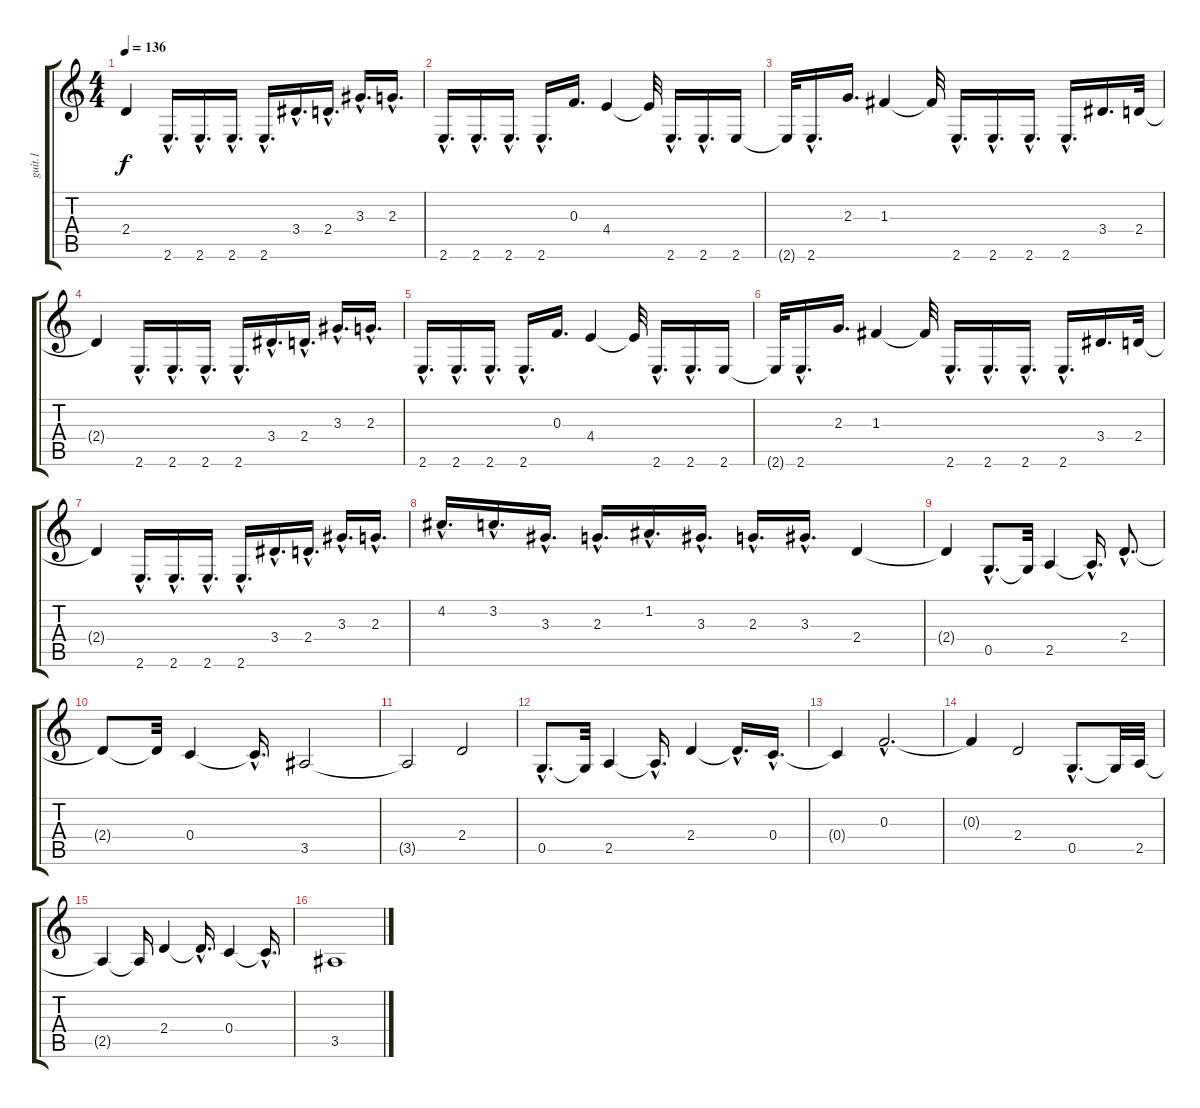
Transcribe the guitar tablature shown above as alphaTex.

\track ("guit.1" "guit.1") {instrument distortionguitar}
\staff {score tabs}
\tuning (D4 A3 F3 C3 G2 D2) {hide}
\ts (4 4)
\tempo 136
\clef g2
\ks c
2.4{t}.4{dy f} 2.6{hac}.16{d} 2.6{hac}.16{d} 2.6{hac}.16{d} 2.6{hac}.16{d} 3.4{hac}.16{d} 2.4{hac}.16{d} 3.3{hac}.16{d} 2.3{hac}.16{d} |
2.6{hac}.16{d} 2.6{hac}.16{d} 2.6{hac}.16{d} 2.6{hac}.16{d} 0.3.16{d} 4.4.4 4.4{t}.32 2.6{hac}.16{d} 2.6{hac}.16{d} 2.6.16 |
2.6{t}.32 2.6{hac}.16{d} 2.3.16{d} 1.3.4 1.3{t}.32 2.6{hac}.16{d} 2.6{hac}.16{d} 2.6{hac}.16{d} 2.6{hac}.16{d} 3.4.16{d} 2.4.32 |
2.4{t}.4 2.6{hac}.16{d} 2.6{hac}.16{d} 2.6{hac}.16{d} 2.6{hac}.16{d} 3.4{hac}.16{d} 2.4{hac}.16{d} 3.3{hac}.16{d} 2.3{hac}.16{d} |
2.6{hac}.16{d} 2.6{hac}.16{d} 2.6{hac}.16{d} 2.6{hac}.16{d} 0.3.16{d} 4.4.4 4.4{t}.32 2.6{hac}.16{d} 2.6{hac}.16{d} 2.6.16 |
2.6{t}.32 2.6{hac}.16{d} 2.3.16{d} 1.3.4 1.3{t}.32 2.6{hac}.16{d} 2.6{hac}.16{d} 2.6{hac}.16{d} 2.6{hac}.16{d} 3.4.16{d} 2.4.32 |
2.4{t}.4 2.6{hac}.16{d} 2.6{hac}.16{d} 2.6{hac}.16{d} 2.6{hac}.16{d} 3.4{hac}.16{d} 2.4{hac}.16{d} 3.3{hac}.16{d} 2.3{hac}.16{d} |
4.2{hac}.16{d} 3.2{hac}.16{d} 3.3{hac}.16{d} 2.3{hac}.16{d} 1.2{hac}.16{d} 3.3{hac}.16{d} 2.3{hac}.16{d} 3.3{hac}.16{d} 2.4.4 |
2.4{t}.4 0.5{hac}.8{d} 0.5{t}.32 2.5.4 2.5{hac t}.16{d} 2.4{hac}.8{d} |
2.4{t}.8 2.4{t}.32 0.4.4 0.4{hac t}.16{d} 3.5.2 |
3.5{t}.2 2.4.2 |
0.5{hac}.8{d} 0.5{t}.32 2.5.4 2.5{hac t}.16{d} 2.4.4 2.4{hac t}.16{d} 0.4{hac}.16{d} |
0.4{t}.4 0.3{hac}.2{d} |
0.3{t}.4 2.4.2 0.5{hac}.8{d} 0.5{t}.32 2.5.32 |
2.5{t}.4 2.5{t}.16 2.4.4 2.4{hac t}.16{d} 0.4.4 0.4{hac t}.16{d} |
3.5.1
